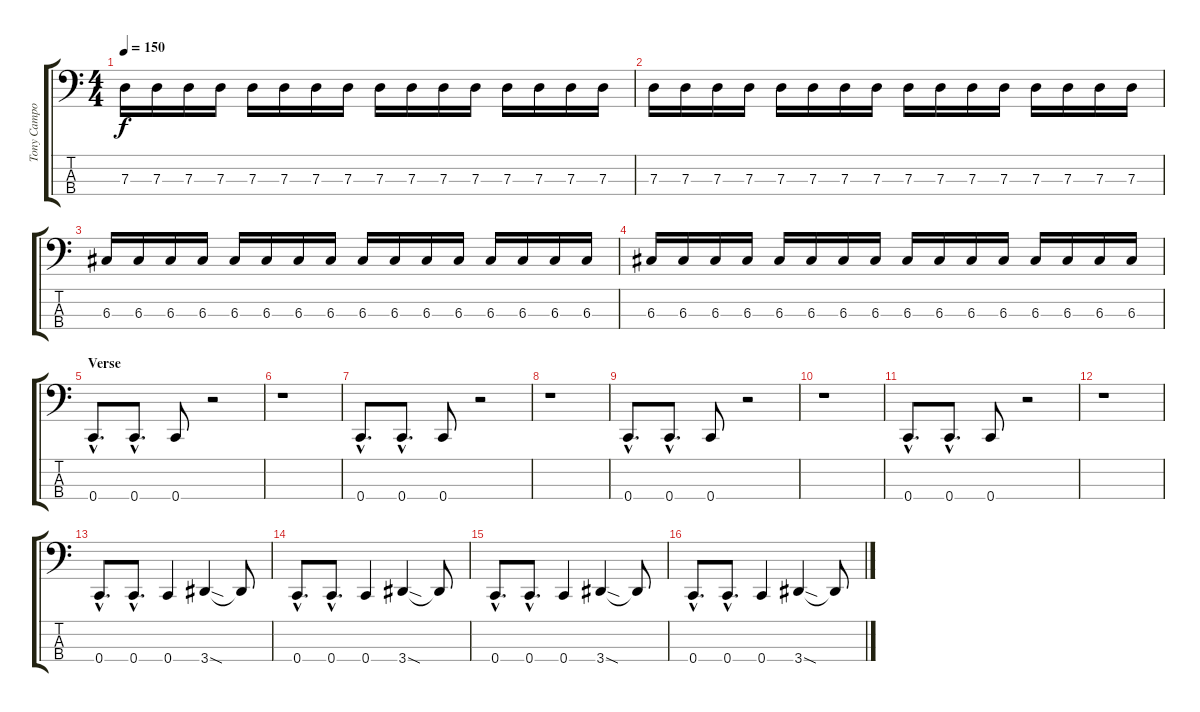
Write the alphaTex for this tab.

\track ("Tony Campos" "Tony Campo") {instrument electricbasspick}
\staff {score tabs}
\tuning (F2 C2 G1 C1) {hide}
\ts (4 4)
\tempo 150
\clef f4
\ks c
7.3.16{dy f} 7.3.16 7.3.16 7.3.16 7.3.16 7.3.16 7.3.16 7.3.16 7.3.16 7.3.16 7.3.16 7.3.16 7.3.16 7.3.16 7.3.16 7.3.16 |
7.3.16 7.3.16 7.3.16 7.3.16 7.3.16 7.3.16 7.3.16 7.3.16 7.3.16 7.3.16 7.3.16 7.3.16 7.3.16 7.3.16 7.3.16 7.3.16 |
6.3.16 6.3.16 6.3.16 6.3.16 6.3.16 6.3.16 6.3.16 6.3.16 6.3.16 6.3.16 6.3.16 6.3.16 6.3.16 6.3.16 6.3.16 6.3.16 |
6.3.16 6.3.16 6.3.16 6.3.16 6.3.16 6.3.16 6.3.16 6.3.16 6.3.16 6.3.16 6.3.16 6.3.16 6.3.16 6.3.16 6.3.16 6.3.16 |
\section ("" "Verse")
0.4{hac}.8{d} 0.4{hac}.8{d} 0.4.8 r.2 |
r.1 |
0.4{hac}.8{d} 0.4{hac}.8{d} 0.4.8 r.2 |
r.1 |
0.4{hac}.8{d} 0.4{hac}.8{d} 0.4.8 r.2 |
r.1 |
0.4{hac}.8{d} 0.4{hac}.8{d} 0.4.8 r.2 |
r.1 |
0.4{hac}.8{d} 0.4{hac}.8{d} 0.4.4 3.4{sod}.4 3.4{t}.8 |
0.4{hac}.8{d} 0.4{hac}.8{d} 0.4.4 3.4{sod}.4 3.4{t}.8 |
0.4{hac}.8{d} 0.4{hac}.8{d} 0.4.4 3.4{sod}.4 3.4{t}.8 |
0.4{hac}.8{d} 0.4{hac}.8{d} 0.4.4 3.4{sod}.4 3.4{t}.8
